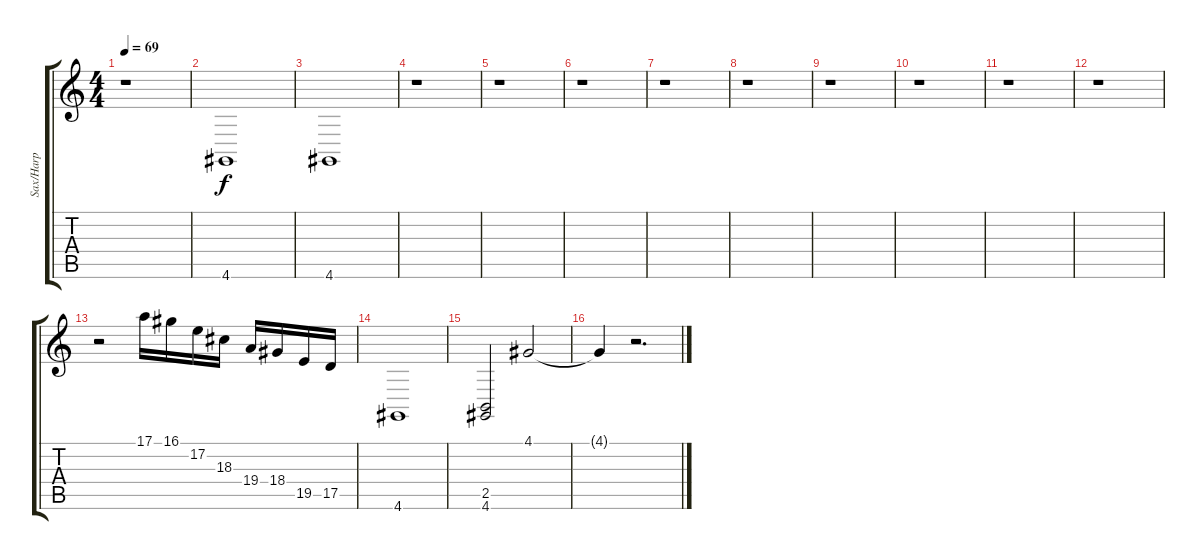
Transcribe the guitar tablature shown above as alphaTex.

\track ("Sax/Harp" "Sax/Harp") {instrument altosax}
\staff {score tabs}
\tuning (E4 B3 G3 D3 A2 E2) {hide}
\ts (4 4)
\tempo 69
\clef g2
\ks c
r.1{dy f instrument altosax} |
4.6.1 |
4.6.1 |
r.1 |
r.1 |
r.1 |
r.1 |
r.1 |
r.1 |
r.1 |
r.1 |
r.1 |
r.2 17.1.16{instrument orchestralharp} 16.1.16 17.2.16 18.3.16 19.4.16 18.4.16 19.5.16 17.5.16 |
4.6.1{volume 16 instrument altosax} |
(2.5 4.6).2 4.1.2 |
4.1{t}.4 r.2{d}
